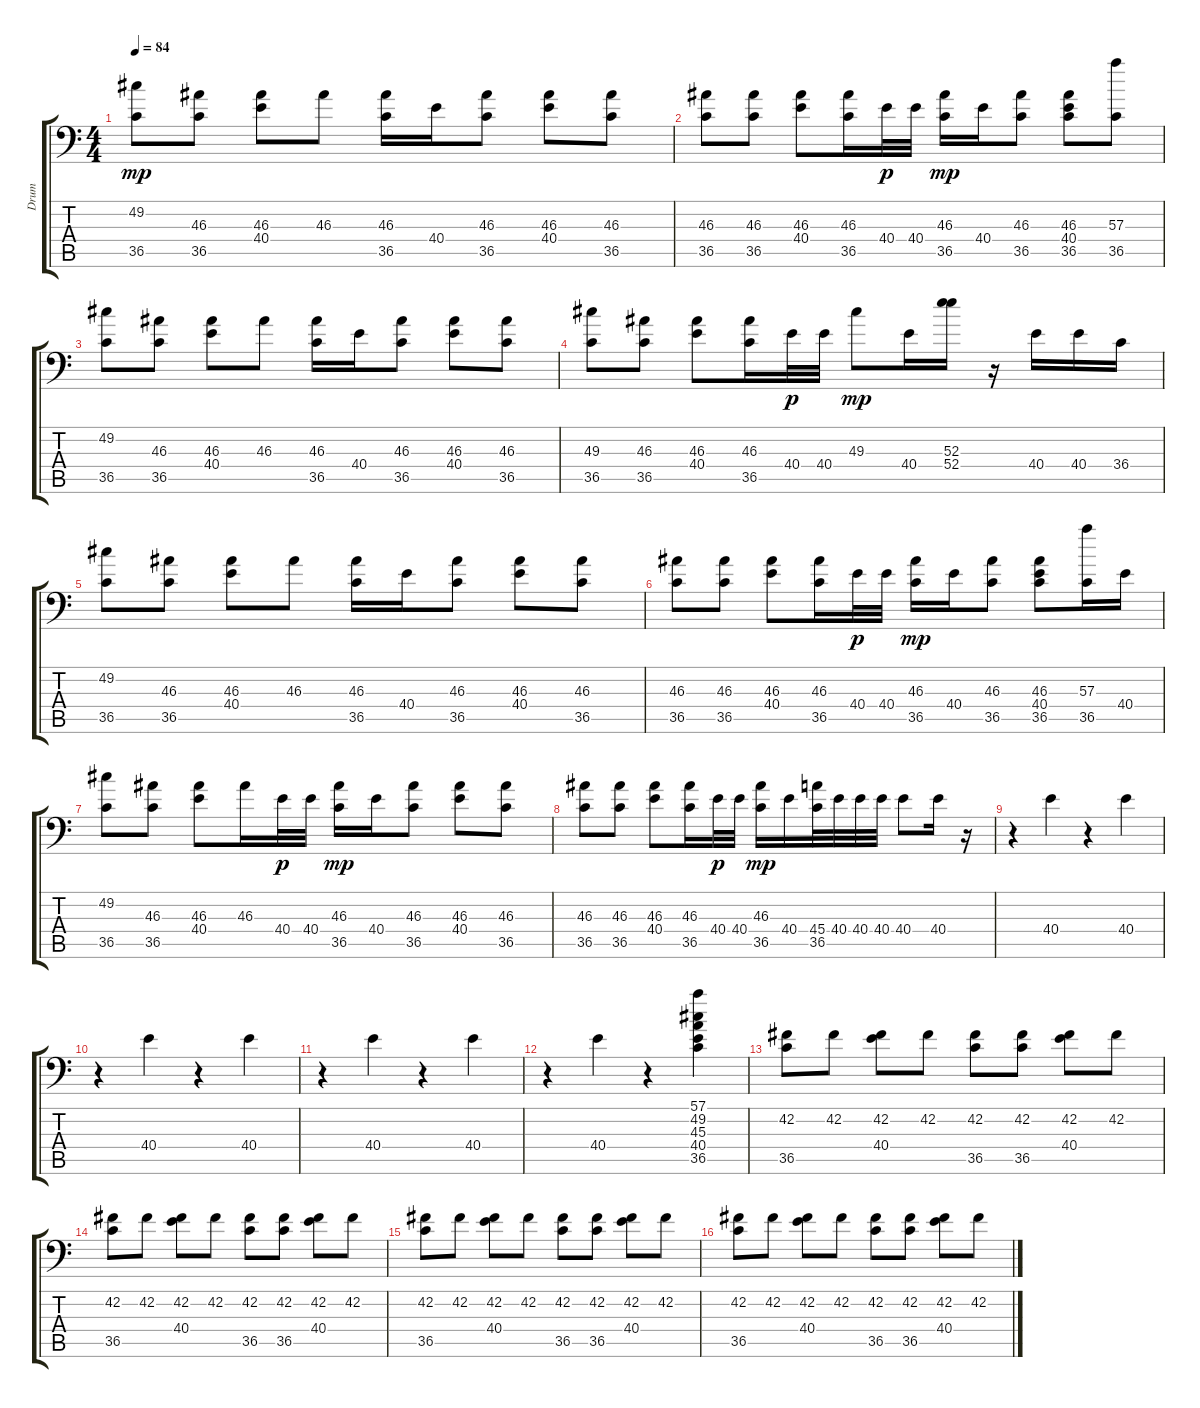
\track ("Drum" "Drum") {instrument acousticgrandpiano}
\staff {score tabs}
\tuning (C-1 C-1 C-1 C-1 C-1 C-1) {hide}
\ts (4 4)
\tempo 84
\clef f4
\ks c
(49.2 36.5).8{dy mp} (46.3 36.5).8 (46.3 40.4).8 46.3.8 (46.3 36.5).16 40.4.16 (46.3 36.5).8 (46.3 40.4).8 (46.3 36.5).8 |
(46.3 36.5).8 (46.3 36.5).8 (46.3 40.4).8 (46.3 36.5).16 40.4.32{dy p} 40.4.32 (46.3 36.5).16{dy mp} 40.4.16 (46.3 36.5).8 (46.3 40.4 36.5).8 (57.3 36.5).8 |
(49.2 36.5).8 (46.3 36.5).8 (46.3 40.4).8 46.3.8 (46.3 36.5).16 40.4.16 (46.3 36.5).8 (46.3 40.4).8 (46.3 36.5).8 |
(49.3 36.5).8 (46.3 36.5).8 (46.3 40.4).8 (46.3 36.5).16 40.4.32{dy p} 40.4.32 49.3.8{dy mp} 40.4.16 (52.3 52.4).16 r.16 40.4.16 40.4.16 36.4.16 |
(49.2 36.5).8 (46.3 36.5).8 (46.3 40.4).8 46.3.8 (46.3 36.5).16 40.4.16 (46.3 36.5).8 (46.3 40.4).8 (46.3 36.5).8 |
(46.3 36.5).8 (46.3 36.5).8 (46.3 40.4).8 (46.3 36.5).16 40.4.32{dy p} 40.4.32 (46.3 36.5).16{dy mp} 40.4.16 (46.3 36.5).8 (46.3 40.4 36.5).8 (57.3 36.5).16 40.4.16 |
(49.2 36.5).8 (46.3 36.5).8 (46.3 40.4).8 46.3.16 40.4.32{dy p} 40.4.32 (46.3 36.5).16{dy mp} 40.4.16 (46.3 36.5).8 (46.3 40.4).8 (46.3 36.5).8 |
(46.3 36.5).8 (46.3 36.5).8 (46.3 40.4).8 (46.3 36.5).16 40.4.32{dy p} 40.4.32 (46.3 36.5).16{dy mp} 40.4.16 (45.4 36.5).32 40.4.32 40.4.32 40.4.32 40.4.8 40.4.16 r.16 |
r.4 40.4.4 r.4 40.4.4 |
r.4 40.4.4 r.4 40.4.4 |
r.4 40.4.4 r.4 40.4.4 |
r.4 40.4.4 r.4 (57.1 49.2 45.3 40.4 36.5).4 |
(42.2 36.5).8 42.2.8 (42.2 40.4).8 42.2.8 (42.2 36.5).8 (42.2 36.5).8 (42.2 40.4).8 42.2.8 |
(42.2 36.5).8 42.2.8 (42.2 40.4).8 42.2.8 (42.2 36.5).8 (42.2 36.5).8 (42.2 40.4).8 42.2.8 |
(42.2 36.5).8 42.2.8 (42.2 40.4).8 42.2.8 (42.2 36.5).8 (42.2 36.5).8 (42.2 40.4).8 42.2.8 |
(42.2 36.5).8 42.2.8 (42.2 40.4).8 42.2.8 (42.2 36.5).8 (42.2 36.5).8 (42.2 40.4).8 42.2.8
